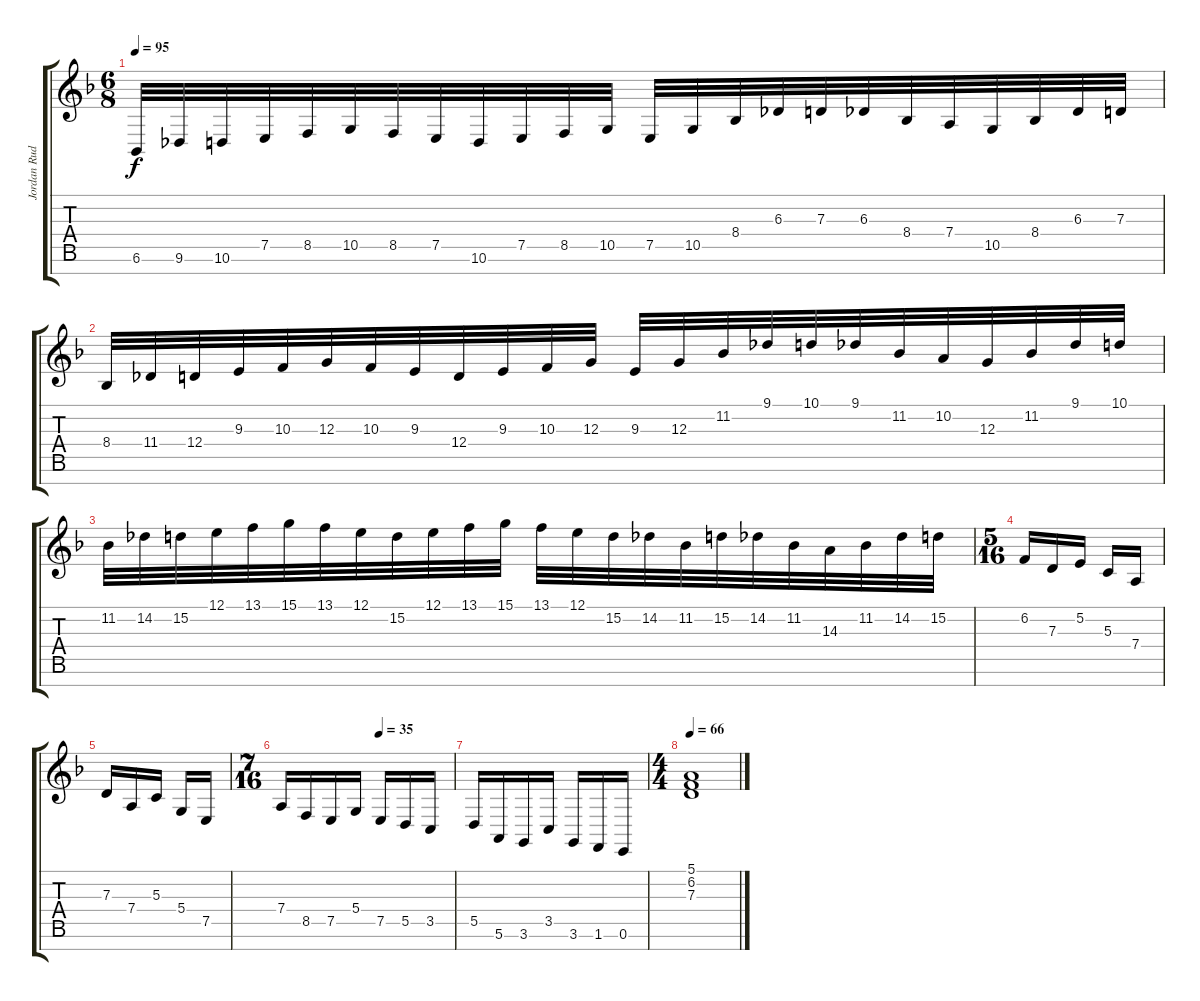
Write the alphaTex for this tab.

\track ("Jordan Rudess - Keyboard" "Jordan Rud") {instrument lead2sawtooth}
\staff {score tabs}
\tuning (E4 B3 G3 D3 A2 E2 B1) {hide}
\ts (6 8)
\tempo 95
\clef g2
\ks dminor
6.6.32{dy f} 9.6.32 10.6.32 7.5.32 8.5.32 10.5.32 8.5.32 7.5.32 10.6.32 7.5.32 8.5.32 10.5.32 7.5.32 10.5.32 8.4.32 6.3.32 7.3.32 6.3.32 8.4.32 7.4.32 10.5.32 8.4.32 6.3.32 7.3.32 |
8.4.32 11.4.32 12.4.32 9.3.32 10.3.32 12.3.32 10.3.32 9.3.32 12.4.32 9.3.32 10.3.32 12.3.32 9.3.32 12.3.32 11.2.32 9.1.32 10.1.32 9.1.32 11.2.32 10.2.32 12.3.32 11.2.32 9.1.32 10.1.32 |
11.2.32 14.2.32 15.2.32 12.1.32 13.1.32 15.1.32 13.1.32 12.1.32 15.2.32 12.1.32 13.1.32 15.1.32 13.1.32 12.1.32 15.2.32 14.2.32 11.2.32 15.2.32 14.2.32 11.2.32 14.3.32 11.2.32 14.2.32 15.2.32 |
\ts (5 16)
6.2.16 7.3.16 5.2.16 5.3.16 7.4.16 |
7.3.16 7.4.16 5.3.16 5.4.16 7.5.16 |
\ts (7 16)
\tempo (35 0.5714285714285714)
7.4.16 8.5.16 7.5.16 5.4.16 7.5.16 5.5.16 3.5.16 |
5.5.16 5.6.16 3.6.16 3.5.16 3.6.16 1.6.16 0.6.16 |
\ts (4 4)
\tempo 66
(5.1 6.2 7.3).1{instrument synthstrings1}
